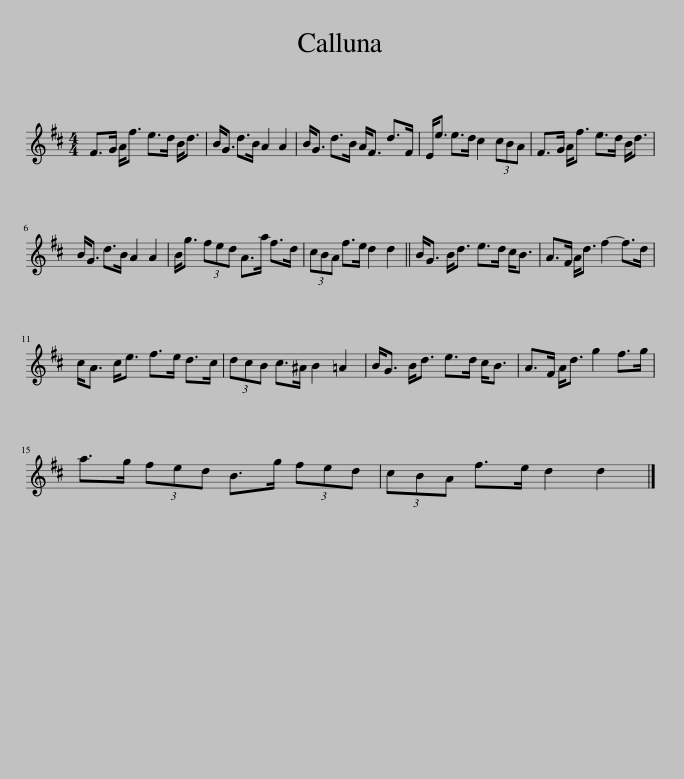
X:1
L:1/8
M:4/4
I:linebreak $
K:D
V:1 treble
V:1
 F>G A<f e>d B<d | B<G d>B A2 A2 | B<G d>B A<F d>F | E<e e>d c2 (3cBA | F>G A<f e>d B<d |$ %5
 B<G d>B A2 A2 | B<g (3fed A>a f>d | (3cBA f>e d2 d2 || B<G B<d e>d c<B | A>F A<d f2- f>d |$ %10
 c<A c<e f>e d>c | (3dcB c>^A B2 =A2 | B<G B<d e>d c<B | A>F A<d g2 f>g |$ a>g (3fed B>g (3fed | %15
 (3cBA f>e d2 d2 |] %16
